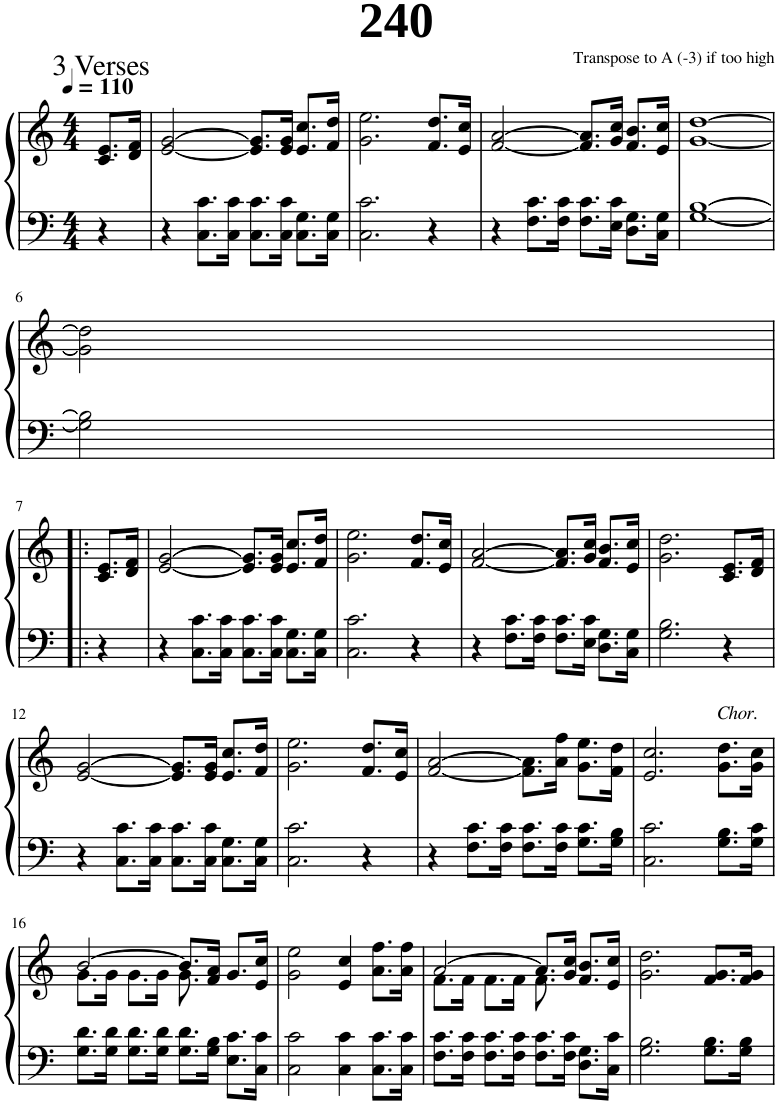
**kern	**kern
*part1	*part1
*staff2	*staff1
*I"Piano	*
*I'Pno.	*
*clefF4	*clefG2
*k[]	*k[]
*M4/4	*M4/4
*MM110	*MM110
=1	=1
4r	8.c/ 8.e/L
.	16d/ 16f/Jk
=2	=2
4r	[2e/ [2g/
8.C\ 8.c\L	.
16C\ 16c\Jk	.
8.C\ 8.c\L	8.e/] 8.g/]L
16C\ 16c\Jk	16e/ 16g/Jk
8.C\ 8.G\L	8.e/ 8.cc/L
16C\ 16G\Jk	16f/ 16dd/Jk
=3	=3
2.C\ 2.c\	2.g\ 2.ee\
4r	8.f/ 8.dd/L
.	16e/ 16cc/Jk
=4	=4
4r	[2f/ [2a/
8.F\ 8.c\L	.
16F\ 16c\Jk	.
8.F\ 8.c\L	8.f/] 8.a/]L
16E\ 16c\Jk	16g/ 16cc/Jk
8.D\ 8.G\L	8.f/ 8.b/L
16C\ 16G\Jk	16e/ 16cc/Jk
=5	=5
[1G [1B	[1g [1dd
!!LO:LB:g=z
=6	=6
2G\] 2B\]	2g\] 2dd\]
!!LO:LB:g=z
=7!|:	=7!|:
4r	8.c/ 8.e/L
.	16d/ 16f/Jk
=8	=8
4r	[2e/ [2g/
8.C\ 8.c\L	.
16C\ 16c\Jk	.
8.C\ 8.c\L	8.e/] 8.g/]L
16C\ 16c\Jk	16e/ 16g/Jk
8.C\ 8.G\L	8.e/ 8.cc/L
16C\ 16G\Jk	16f/ 16dd/Jk
=9	=9
2.C\ 2.c\	2.g\ 2.ee\
4r	8.f/ 8.dd/L
.	16e/ 16cc/Jk
=10	=10
4r	[2f/ [2a/
8.F\ 8.c\L	.
16F\ 16c\Jk	.
8.F\ 8.c\L	8.f/] 8.a/]L
16E\ 16c\Jk	16g/ 16cc/Jk
8.D\ 8.G\L	8.f/ 8.b/L
16C\ 16G\Jk	16e/ 16cc/Jk
=11	=11
2.G\ 2.B\	2.g\ 2.dd\
4r	8.c/ 8.e/L
.	16d/ 16f/Jk
!!LO:LB:g=z
=12	=12
4r	[2e/ [2g/
8.C\ 8.c\L	.
16C\ 16c\Jk	.
8.C\ 8.c\L	8.e/] 8.g/]L
16C\ 16c\Jk	16e/ 16g/Jk
8.C\ 8.G\L	8.e/ 8.cc/L
16C\ 16G\Jk	16f/ 16dd/Jk
=13	=13
2.C\ 2.c\	2.g\ 2.ee\
4r	8.f/ 8.dd/L
.	16e/ 16cc/Jk
=14	=14
4r	[2f/ [2a/
8.F\ 8.c\L	.
16F\ 16c\Jk	.
8.F\ 8.c\L	8.f\] 8.a\]L
16F\ 16c\Jk	16a\ 16ff\Jk
8.G\ 8.c\L	8.g\ 8.ee\L
16G\ 16B\Jk	16f\ 16dd\Jk
=15	=15
2.C\ 2.c\	2.e/ 2.cc/
!	!LO:TX:a:i:t=Chor.
8.G\ 8.B\L	8.g\ 8.dd\L
16G\ 16c\Jk	16g\ 16cc\Jk
!!LO:LB:g=z
=16	=16
*	*^
8.G\ 8.d\L	[2b/	8.g\L
16G\ 16d\Jk	.	16g\Jk
8.G\ 8.d\L	.	8.g\L
16G\ 16d\Jk	.	16g\Jk
8.G\ 8.d\L	8.b/L]	8.g\
16G\ 16B\Jk	16f/ 16a/Jk	4ryy
8.E\ 8.c\L	8.g/L	.
16C\ 16c\Jk	16e/ 16cc/Jk	16ryy
*	*v	*v
=17	=17
2C\ 2c\	2g\ 2ee\
4C\ 4c\	4e/ 4cc/
8.C\ 8.c\L	8.a\ 8.ff\L
16C\ 16c\Jk	16a\ 16ff\Jk
=18	=18
*	*^
8.F\ 8.c\L	[2a/	8.f\L
16F\ 16c\Jk	.	16f\Jk
8.F\ 8.c\L	.	8.f\L
16F\ 16c\Jk	.	16f\Jk
8.F\ 8.c\L	8.a/L]	8.f\
16F\ 16c\Jk	16g/ 16cc/Jk	4ryy
8.D\ 8.G\L	8.f/ 8.b/L	.
16C\ 16c\Jk	16e/ 16cc/Jk	16ryy
*	*v	*v
=19	=19
2.G\ 2.B\	2.g\ 2.dd\
8.G\ 8.B\L	8.f/ 8.g/L
16G\ 16B\Jk	16f/ 16g/Jk
=	=
*-	*-
